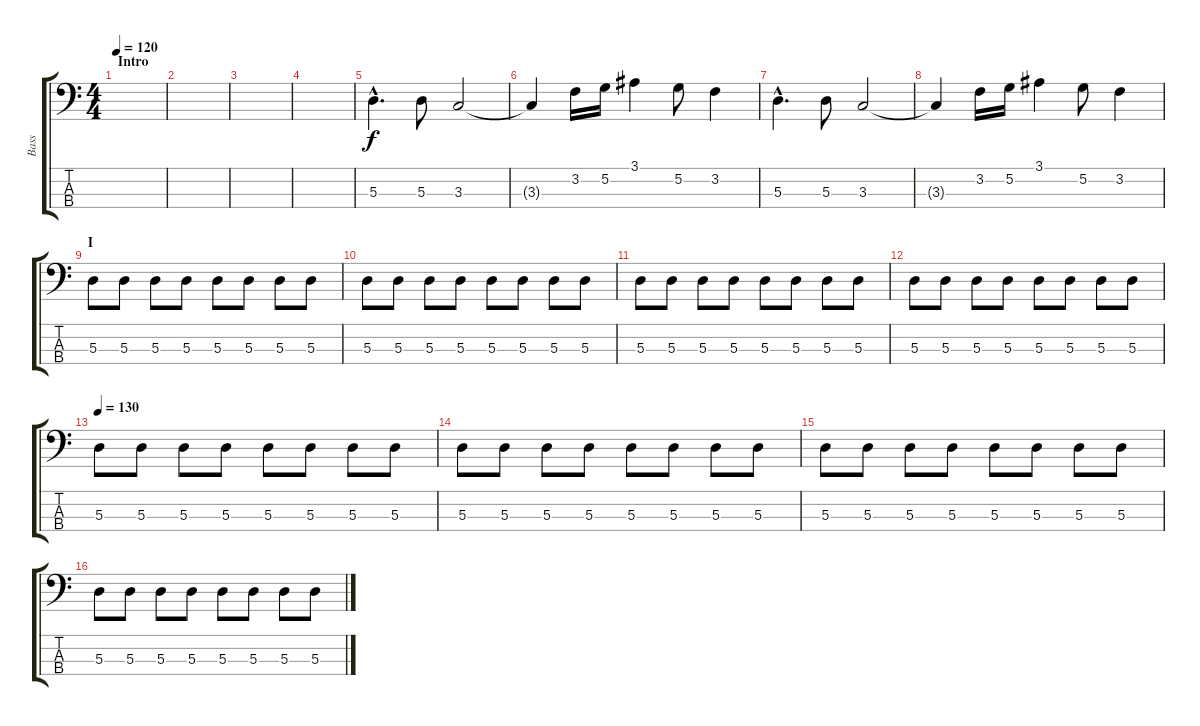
\track ("Bass" "Bass") {instrument electricbassfinger}
\staff {score tabs}
\tuning (G2 D2 A1 E1) {hide}
\ts (4 4)
\section ("" "Intro")
\tempo 120
\clef f4
\ks c
|
|
|
|
5.3{hac}.4{d} 5.3.8 3.3.2 |
3.3{t}.4 3.2.16 5.2.16 3.1.4 5.2.8 3.2.4 |
5.3{hac}.4{d} 5.3.8 3.3.2 |
3.3{t}.4 3.2.16 5.2.16 3.1.4 5.2.8 3.2.4 |
\section ("" "I")
5.3.8{volume 11} 5.3.8 5.3.8 5.3.8 5.3.8 5.3.8 5.3.8 5.3.8 |
5.3.8 5.3.8 5.3.8 5.3.8 5.3.8 5.3.8 5.3.8 5.3.8 |
5.3.8 5.3.8 5.3.8 5.3.8 5.3.8 5.3.8 5.3.8 5.3.8 |
5.3.8 5.3.8 5.3.8 5.3.8 5.3.8 5.3.8 5.3.8 5.3.8 |
\tempo 130
5.3.8 5.3.8 5.3.8 5.3.8 5.3.8 5.3.8 5.3.8 5.3.8 |
5.3.8 5.3.8 5.3.8 5.3.8 5.3.8 5.3.8 5.3.8 5.3.8 |
5.3.8 5.3.8 5.3.8 5.3.8 5.3.8 5.3.8 5.3.8 5.3.8 |
5.3.8 5.3.8 5.3.8 5.3.8 5.3.8{volume 16} 5.3.8 5.3.8 5.3.8
